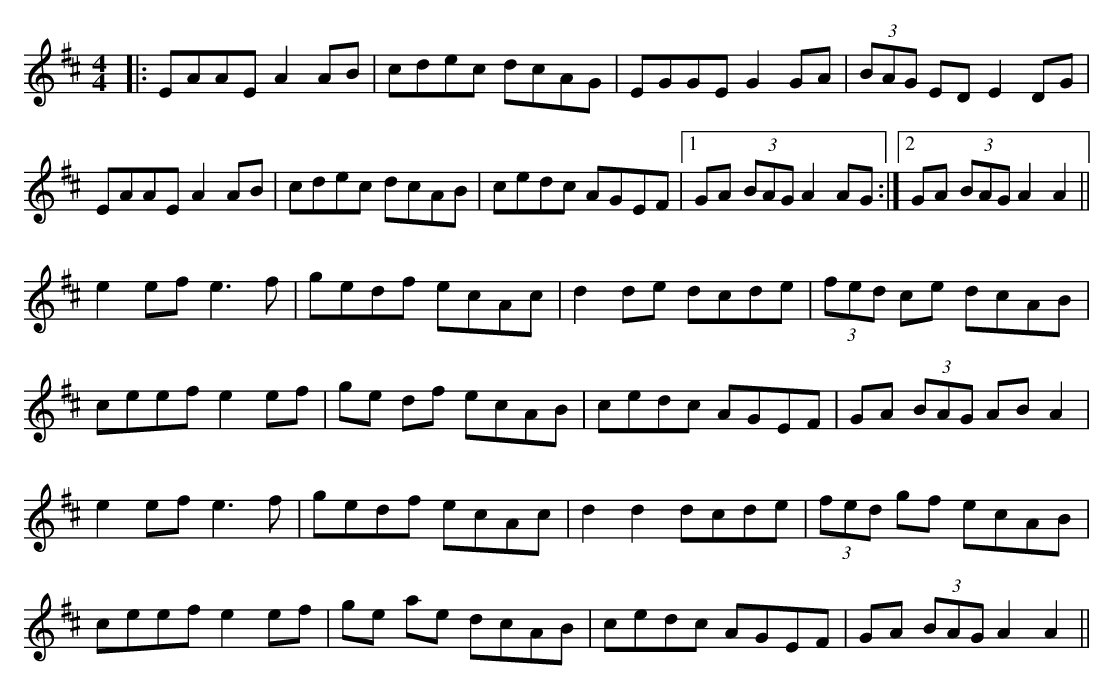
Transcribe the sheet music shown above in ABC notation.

X:1
M:4/4
K:Amix
|:EAAE A2AB|cdec dcAG|EGGE G2GA|(3BAG ED E2DG|
EAAE A2AB|cdec dcAB|cedc AGEF|1 GA (3BAG A2AG:|2 GA (3BAG A2A2||
e2ef e3f|gedf ecAc|d2de dcde|(3fed ce dcAB|
ceef e2ef|ge df ecAB|cedc AGEF|GA (3BAG ABA2|
e2ef e3f|gedf ecAc|d2d2 dcde|(3fed gf ecAB|
ceef e2ef|ge ae dcAB|cedc AGEF|GA (3BAG A2A2||
